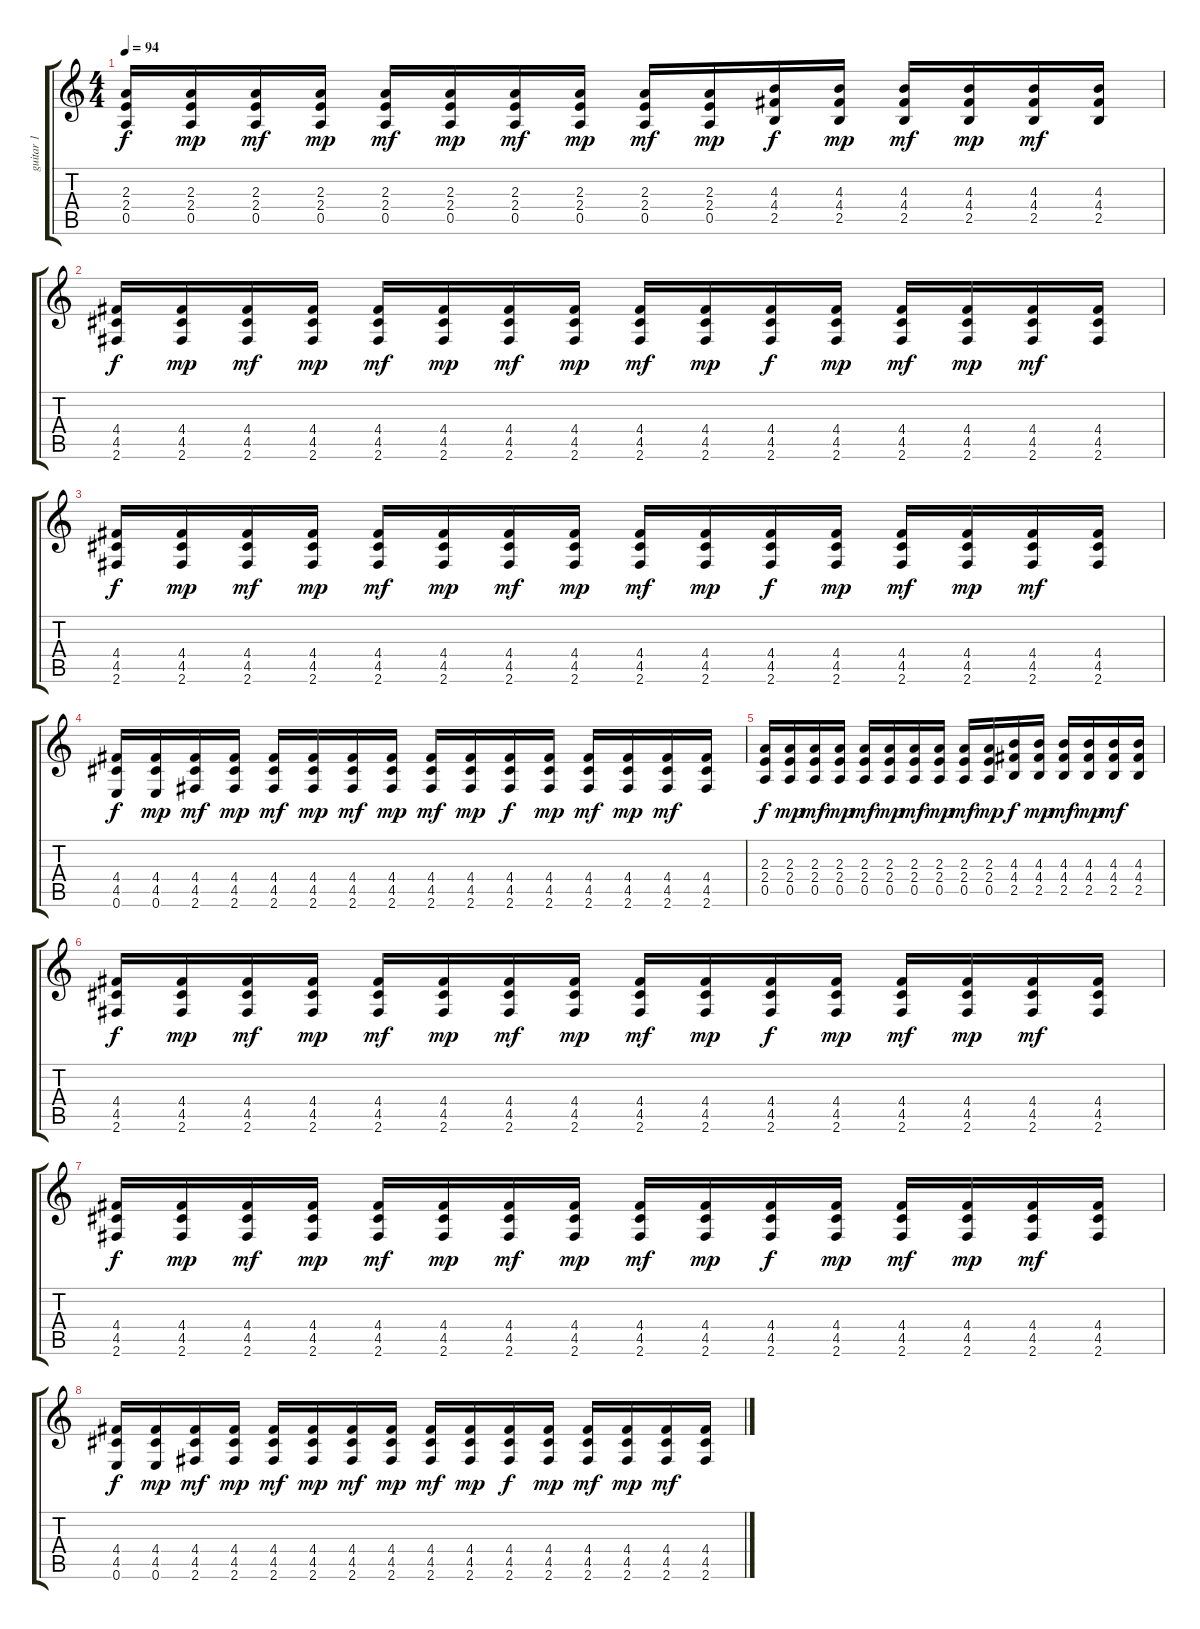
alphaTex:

\track ("guitar 1" "guitar 1") {instrument distortionguitar}
\staff {score tabs}
\tuning (E4 B3 G3 D3 A2 E2) {hide}
\ts (4 4)
\tempo 94
\clef g2
\ks c
(2.3 2.4 0.5).16{dy f} (2.3 2.4 0.5).16{dy mp} (2.3 2.4 0.5).16{dy mf} (2.3 2.4 0.5).16{dy mp} (2.3 2.4 0.5).16{dy mf} (2.3 2.4 0.5).16{dy mp} (2.3 2.4 0.5).16{dy mf} (2.3 2.4 0.5).16{dy mp} (2.3 2.4 0.5).16{dy mf} (2.3 2.4 0.5).16{dy mp} (4.3 4.4 2.5).16{dy f} (4.3 4.4 2.5).16{dy mp} (4.3 4.4 2.5).16{dy mf} (4.3 4.4 2.5).16{dy mp} (4.3 4.4 2.5).16{dy mf} (4.3 4.4 2.5).16 |
(4.4 4.5 2.6).16{dy f} (4.4 4.5 2.6).16{dy mp} (4.4 4.5 2.6).16{dy mf} (4.4 4.5 2.6).16{dy mp} (4.4 4.5 2.6).16{dy mf} (4.4 4.5 2.6).16{dy mp} (4.4 4.5 2.6).16{dy mf} (4.4 4.5 2.6).16{dy mp} (4.4 4.5 2.6).16{dy mf} (4.4 4.5 2.6).16{dy mp} (4.4 4.5 2.6).16{dy f} (4.4 4.5 2.6).16{dy mp} (4.4 4.5 2.6).16{dy mf} (4.4 4.5 2.6).16{dy mp} (4.4 4.5 2.6).16{dy mf} (4.4 4.5 2.6).16 |
(4.4 4.5 2.6).16{dy f} (4.4 4.5 2.6).16{dy mp} (4.4 4.5 2.6).16{dy mf} (4.4 4.5 2.6).16{dy mp} (4.4 4.5 2.6).16{dy mf} (4.4 4.5 2.6).16{dy mp} (4.4 4.5 2.6).16{dy mf} (4.4 4.5 2.6).16{dy mp} (4.4 4.5 2.6).16{dy mf} (4.4 4.5 2.6).16{dy mp} (4.4 4.5 2.6).16{dy f} (4.4 4.5 2.6).16{dy mp} (4.4 4.5 2.6).16{dy mf} (4.4 4.5 2.6).16{dy mp} (4.4 4.5 2.6).16{dy mf} (4.4 4.5 2.6).16 |
(4.4 4.5 0.6).16{dy f} (4.4 4.5 0.6).16{dy mp} (4.4 4.5 2.6).16{dy mf} (4.4 4.5 2.6).16{dy mp} (4.4 4.5 2.6).16{dy mf} (4.4 4.5 2.6).16{dy mp} (4.4 4.5 2.6).16{dy mf} (4.4 4.5 2.6).16{dy mp} (4.4 4.5 2.6).16{dy mf} (4.4 4.5 2.6).16{dy mp} (4.4 4.5 2.6).16{dy f} (4.4 4.5 2.6).16{dy mp} (4.4 4.5 2.6).16{dy mf} (4.4 4.5 2.6).16{dy mp} (4.4 4.5 2.6).16{dy mf} (4.4 4.5 2.6).16 |
(2.3 2.4 0.5).16{dy f} (2.3 2.4 0.5).16{dy mp} (2.3 2.4 0.5).16{dy mf} (2.3 2.4 0.5).16{dy mp} (2.3 2.4 0.5).16{dy mf} (2.3 2.4 0.5).16{dy mp} (2.3 2.4 0.5).16{dy mf} (2.3 2.4 0.5).16{dy mp} (2.3 2.4 0.5).16{dy mf} (2.3 2.4 0.5).16{dy mp} (4.3 4.4 2.5).16{dy f} (4.3 4.4 2.5).16{dy mp} (4.3 4.4 2.5).16{dy mf} (4.3 4.4 2.5).16{dy mp} (4.3 4.4 2.5).16{dy mf} (4.3 4.4 2.5).16 |
(4.4 4.5 2.6).16{dy f} (4.4 4.5 2.6).16{dy mp} (4.4 4.5 2.6).16{dy mf} (4.4 4.5 2.6).16{dy mp} (4.4 4.5 2.6).16{dy mf} (4.4 4.5 2.6).16{dy mp} (4.4 4.5 2.6).16{dy mf} (4.4 4.5 2.6).16{dy mp} (4.4 4.5 2.6).16{dy mf} (4.4 4.5 2.6).16{dy mp} (4.4 4.5 2.6).16{dy f} (4.4 4.5 2.6).16{dy mp} (4.4 4.5 2.6).16{dy mf} (4.4 4.5 2.6).16{dy mp} (4.4 4.5 2.6).16{dy mf} (4.4 4.5 2.6).16 |
(4.4 4.5 2.6).16{dy f} (4.4 4.5 2.6).16{dy mp} (4.4 4.5 2.6).16{dy mf} (4.4 4.5 2.6).16{dy mp} (4.4 4.5 2.6).16{dy mf} (4.4 4.5 2.6).16{dy mp} (4.4 4.5 2.6).16{dy mf} (4.4 4.5 2.6).16{dy mp} (4.4 4.5 2.6).16{dy mf} (4.4 4.5 2.6).16{dy mp} (4.4 4.5 2.6).16{dy f} (4.4 4.5 2.6).16{dy mp} (4.4 4.5 2.6).16{dy mf} (4.4 4.5 2.6).16{dy mp} (4.4 4.5 2.6).16{dy mf} (4.4 4.5 2.6).16 |
(4.4 4.5 0.6).16{dy f} (4.4 4.5 0.6).16{dy mp} (4.4 4.5 2.6).16{dy mf} (4.4 4.5 2.6).16{dy mp} (4.4 4.5 2.6).16{dy mf} (4.4 4.5 2.6).16{dy mp} (4.4 4.5 2.6).16{dy mf} (4.4 4.5 2.6).16{dy mp} (4.4 4.5 2.6).16{dy mf} (4.4 4.5 2.6).16{dy mp} (4.4 4.5 2.6).16{dy f} (4.4 4.5 2.6).16{dy mp} (4.4 4.5 2.6).16{dy mf} (4.4 4.5 2.6).16{dy mp} (4.4 4.5 2.6).16{dy mf} (4.4 4.5 2.6).16
